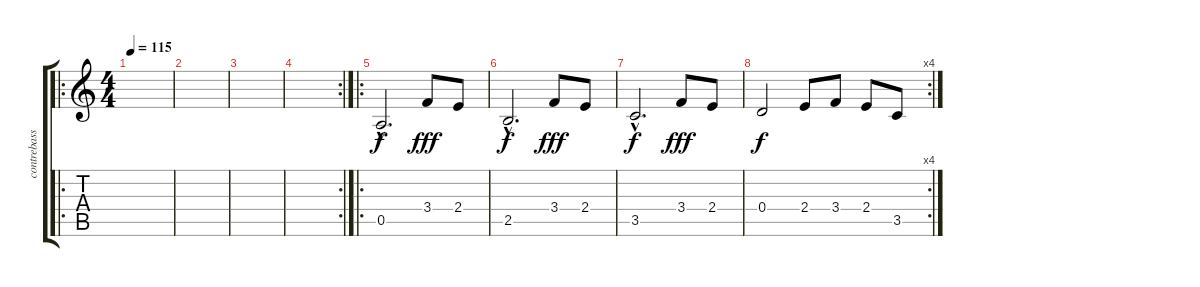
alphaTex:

\track ("contrebasse" "contrebass") {instrument contrabass}
\staff {score tabs}
\tuning (E4 B3 G3 D3 A2 E2) {hide}
\ro
\ts (4 4)
\tempo 115
\clef g2
\ks c
|
|
|
\rc 2
|
\ro
0.5{hac}.2{d} 3.4.8{dy fff} 2.4.8 |
2.5{hac}.2{d dy f} 3.4.8{dy fff} 2.4.8 |
3.5{hac}.2{d dy f} 3.4.8{dy fff} 2.4.8 |
\rc 4
0.4.2{dy f} 2.4.8 3.4.8 2.4.8 3.5.8
